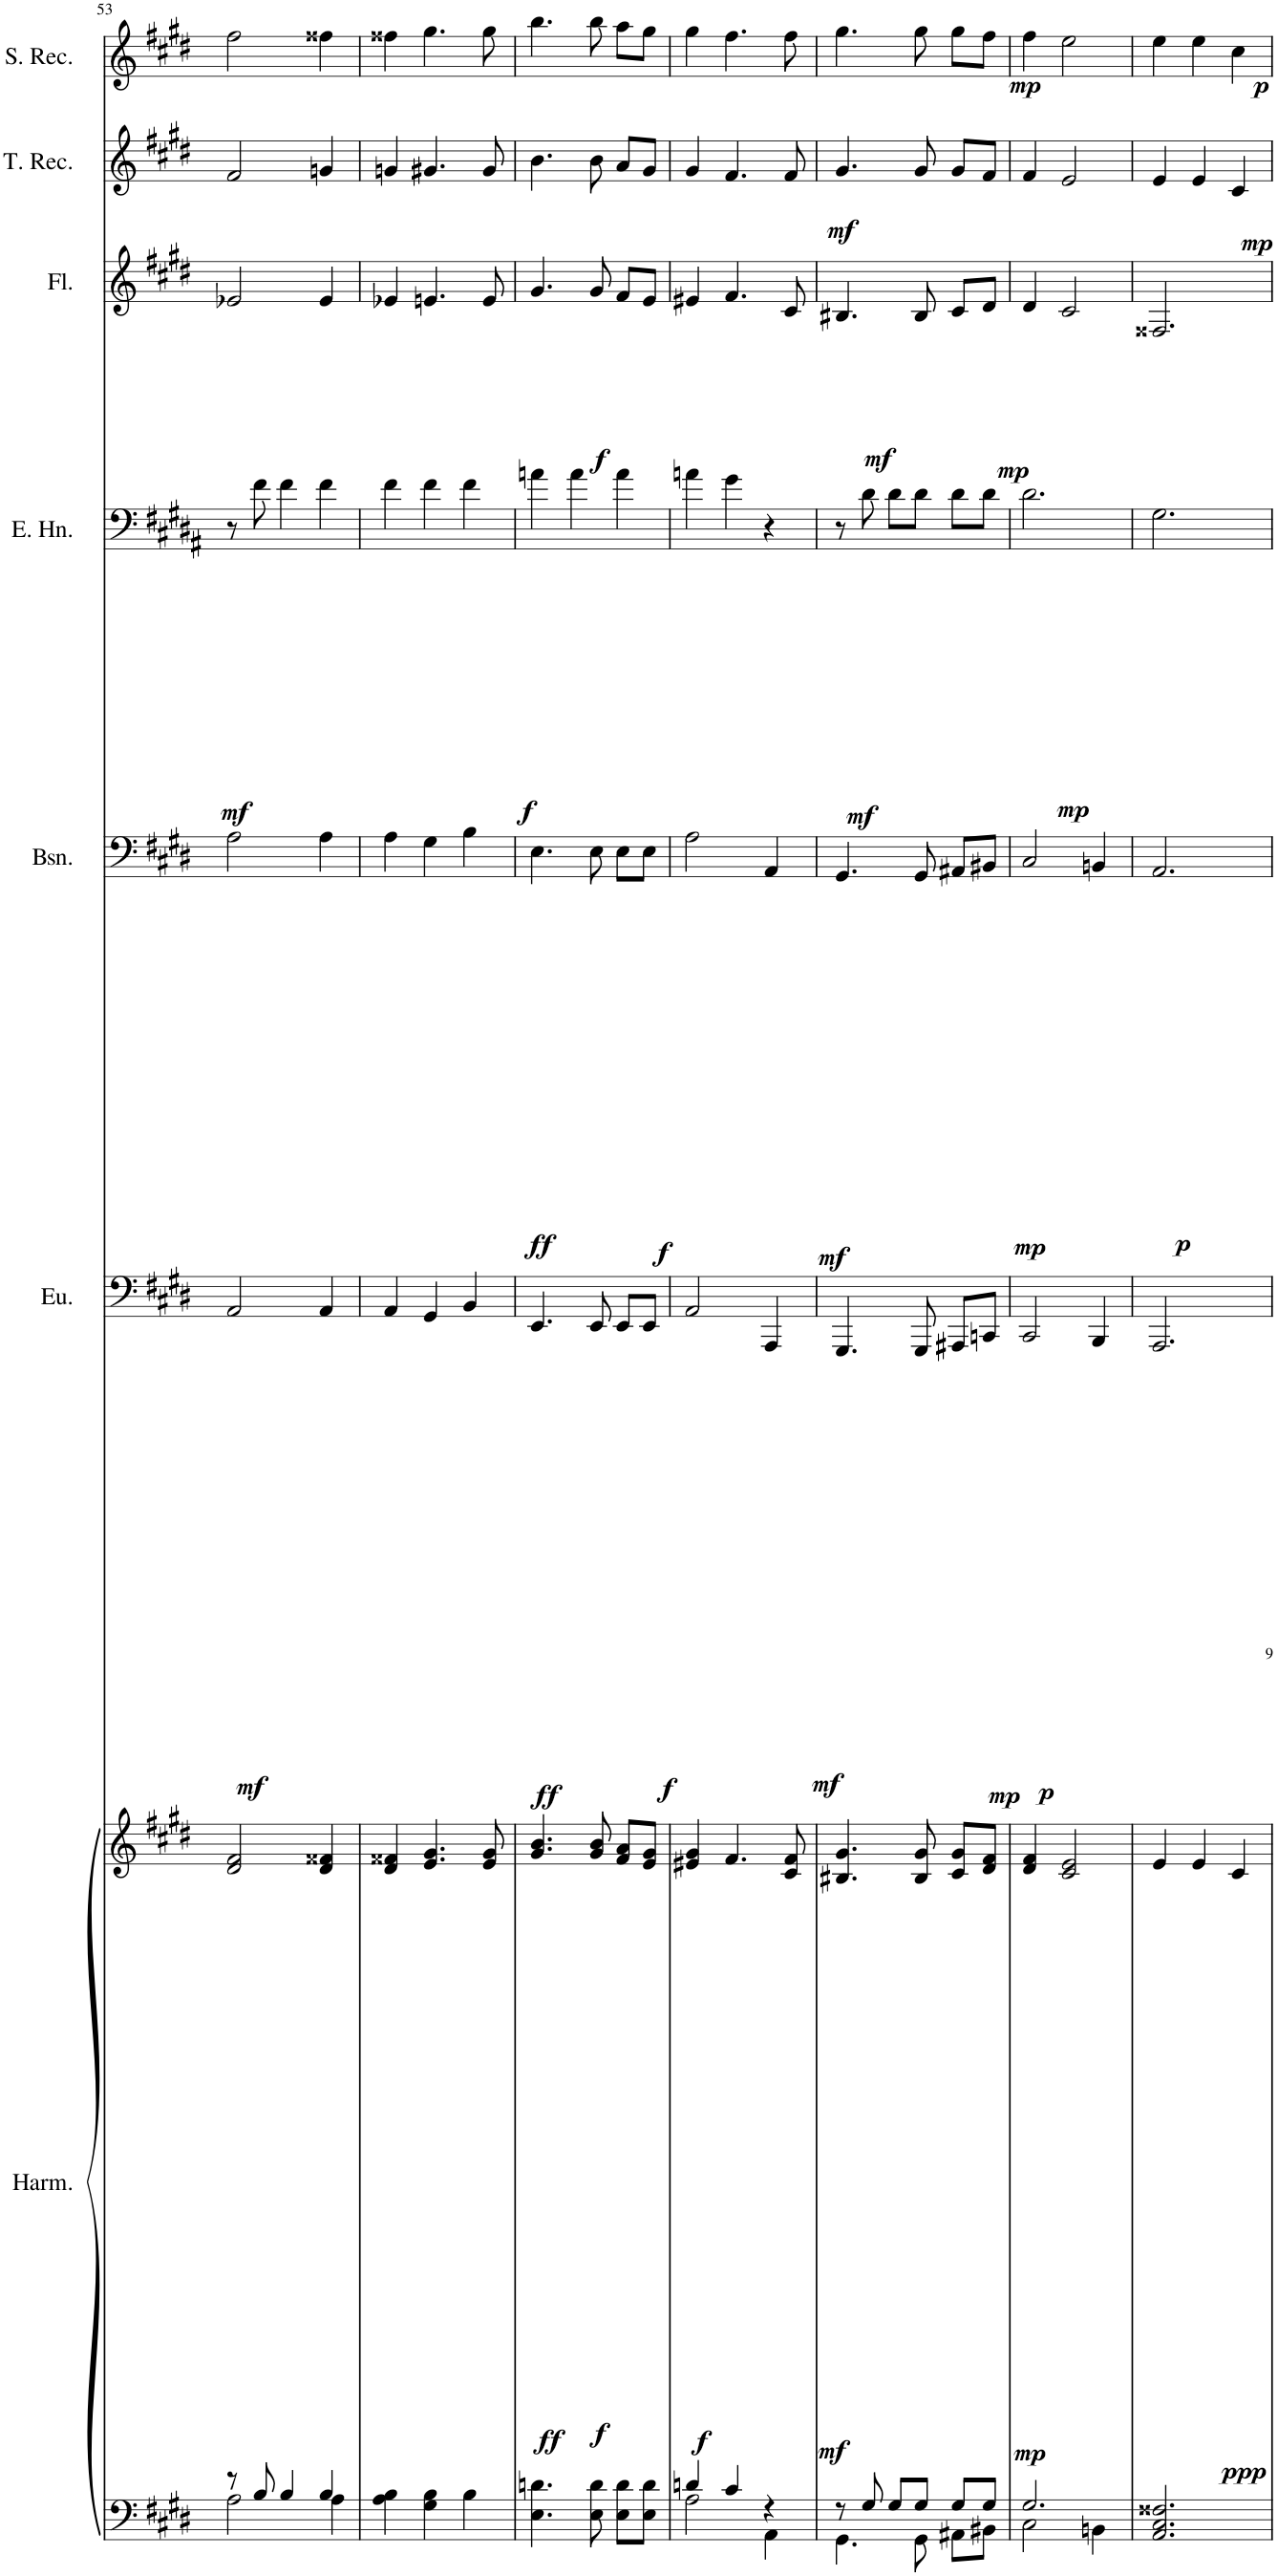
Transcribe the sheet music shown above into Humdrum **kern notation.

**kern	**kern	**dynam	**kern	**dynam	**kern	**dynam	**kern	**dynam	**kern	**dynam	**kern	**dynam	**kern	**dynam
*part7	*part7	*part7	*part6	*part6	*part5	*part5	*part4	*part4	*part3	*part3	*part2	*part2	*part1	*part1
*staff8	*staff7	*staff7/8	*staff6	*staff6	*staff5	*staff5	*staff4	*staff4	*staff3	*staff3	*staff2	*staff2	*staff1	*staff1
*I"Harmonium	*	*	*I"Euphonium	*	*I"Bassoon	*	*I"English Horn	*	*I"Flute	*	*I"Tenor Recorder	*	*I"Soprano Recorder	*
*I'Harm.	*	*	*I'Eu.	*	*I'Bsn.	*	*I'E. Hn.	*	*I'Fl.	*	*I'T. Rec.	*	*I'S. Rec.	*
!!LO:PB:g=z
*clefF4	*clefG2	*	*clefF4	*	*clefF4	*	*clefF4	*	*clefG2	*	*clefG2	*	*clefG2	*
*	*	*	*	*	*	*	*Trd4c7	*	*	*	*	*	*	*
*k[f#c#g#d#]	*k[f#c#g#d#]	*	*k[f#c#g#d#]	*	*k[f#c#g#d#]	*	*k[f#c#g#d#a#]	*	*k[f#c#g#d#]	*	*k[f#c#g#d#]	*	*k[f#c#g#d#]	*
*M3/4	*M3/4	*	*M3/4	*	*M3/4	*	*M3/4	*	*M3/4	*	*M3/4	*	*M3/4	*
=53	=53	=53	=53	=53	=53	=53	=53	=53	=53	=53	=53	=53	=53	=53
*^	*	*	*	*	*	*	*	*	*	*	*	*	*	*
!	!	!	!	!	!LO:DY:b	!	!	!	!LO:DY:b	!	!	!	!	!	!
8r	2A\	2d#/ 2f#/	.	2AA/	mf	2A\	.	8r	mf	2e-X/	.	2f#/	.	2ff#\	.
8B/	.	.	.	.	.	.	.	8f#\	.	.	.	.	.	.	.
4B/	.	.	.	.	.	.	.	4f#\	.	.	.	.	.	.	.
4B/	4A\	4d#/ 4f##X/	.	4AA/	.	4A\	.	4f#\	.	4e-/	.	4gn/	.	4ff##X\	.
*v	*v	*	*	*	*	*	*	*	*	*	*	*	*	*	*
=54	=54	=54	=54	=54	=54	=54	=54	=54	=54	=54	=54	=54	=54	=54
4A\ 4B\	4d#/ 4f##X/	.	4AA/	.	4A\	.	4f#\	.	4e-X/	.	4gn/	.	4ff##X\	.
4G#\ 4B\	4.e/ 4.g#/	.	4GG#/	.	4G#\	.	4f#\	.	4.en/	.	4.g#X/	.	4.gg#\	.
4B\	.	.	4BB/	.	4B\	.	4f#\	.	.	.	.	.	.	.
!	!	!LO:DY:b	!	!	!	!	!	!	!	!LO:DY:b	!	!	!	!
.	8e/ 8g#/	f	.	.	.	.	.	.	8e/	f	8g#/	.	8gg#\	.
=55	=55	=55	=55	=55	=55	=55	=55	=55	=55	=55	=55	=55	=55	=55
!	!	!LO:DY:b	!	!LO:DY:b	!	!LO:DY:b	!	!LO:DY:b	!	!	!	!	!	!
4.E\ 4.dn\	4.g#/ 4.b/	ff	4.EE/	ff	4.E\	ff	4an\	f	4.g#/	.	4.b\	.	4.bb\	.
.	.	.	.	.	.	.	4a\	.	.	.	.	.	.	.
!	!	!	!	!LO:DY:b	!	!LO:DY:b	!	!	!	!	!	!	!	!
8E\ 8d\	8g#/ 8b/	.	8EE/	f	8E\	f	.	.	8g#/	.	8b\	.	8bb\	.
8E\ 8d\L	8f#/ 8a/L	.	8EE/L	.	8E\L	.	4a\	.	8f#/L	.	8a/L	.	8aa\L	.
8E\ 8d\J	8e/ 8g#/J	.	8EE/J	.	8E\J	.	.	.	8e/J	.	8g#/J	.	8gg#\J	.
=56	=56	=56	=56	=56	=56	=56	=56	=56	=56	=56	=56	=56	=56	=56
*^	*	*	*	*	*	*	*	*	*	*	*	*	*	*
!	!	!	!LO:DY:b	!	!	!	!	!	!	!	!	!	!	!	!
4dn/	2A\	4e#X/ 4g#/	f	2AA/	.	2A\	.	4an\	.	4e#X/	.	4g#/	.	4gg#\	.
4c#/	.	4.f#/	.	.	.	.	.	4g#\	.	4.f#/	.	4.f#/	.	4.ff#\	.
4r	4AA\	.	.	4AAA/	.	4AA/	.	4r	.	.	.	.	.	.	.
!	!	!	!	!	!	!	!	!	!	!	!LO:DY:b	!	!	!	!
.	.	8c#/ 8f#/	.	.	.	.	.	.	.	8c#/	mf	8f#/	.	8ff#\	.
=57	=57	=57	=57	=57	=57	=57	=57	=57	=57	=57	=57	=57	=57	=57	=57
!	!	!	!LO:DY:b	!	!LO:DY:b	!	!LO:DY:b	!	!LO:DY:b	!	!	!	!LO:DY:b	!	!
8r	4.GG#\	4.B#X/ 4.g#/	mf	4.GGG#/	mf	4.GG#/	mf	8r	mf	4.B#X/	.	4.g#/	mf	4.gg#\	.
8G#/	.	.	.	.	.	.	.	8d#\	.	.	.	.	.	.	.
8G#/L	.	.	.	.	.	.	.	8d#\L	.	.	.	.	.	.	.
!	!	!	!	!	!LO:DY:b	!	!	!	!	!	!LO:DY:b	!	!	!	!LO:DY:b
8G#/J	8GG#\	8B#/ 8g#/	.	8GGG#/	mp	8GG#/	.	8d#\J	.	8B#/	mp	8g#/	.	8gg#\	mp
8G#/L	8AA#X\L	8c#/ 8g#/L	.	8AAA#X/L	.	8AA#X/L	.	8d#\L	.	8c#/L	.	8g#/L	.	8gg#\L	.
8G#/J	8BB#X\J	8d#/ 8f#/J	.	8CCn/J	.	8BB#X/J	.	8d#\J	.	8d#/J	.	8f#/J	.	8ff#\J	.
=58	=58	=58	=58	=58	=58	=58	=58	=58	=58	=58	=58	=58	=58	=58	=58
!	!	!	!LO:DY:b	!	!LO:DY:b	!	!LO:DY:b	!	!LO:DY:b	!	!	!	!	!	!
2.G#/	2C#\	4d#/ 4f#/	mp	2CC#/	p	2C#/	mp	2.d#\	mp	4d#/	.	4f#/	.	4ff#\	.
.	.	2c#/ 2e/	.	.	.	.	.	.	.	2c#/	.	2e/	.	2ee\	.
!	!	!	!	!	!	!	!LO:DY:b	!	!	!	!	!	!	!	!
.	4BBn\	.	.	4BBB/	.	4BBn/	p	.	.	.	.	.	.	.	.
=59	=59	=59	=59	=59	=59	=59	=59	=59	=59	=59	=59	=59	=59	=59	=59
!	!	!	!LO:DY:b	!	!	!	!	!	!	!	!	!	!LO:DY:b	!	!LO:DY:b
*v	*v	*	*	*	*	*	*	*	*	*	*	*	*	*	*
2.AA/ 2.C#/ 2.F##X/	4e/	ppp	2.AAA/	.	2.AA/	.	2.G#\	.	2.F##X/	.	4e/	mp	4ee\	p
.	4e/	.	.	.	.	.	.	.	.	.	4e/	.	4ee\	.
.	4c#/	.	.	.	.	.	.	.	.	.	4c#/	.	4cc#\	.
=	=	=	=	=	=	=	=	=	=	=	=	=	=	=
*-	*-	*-	*-	*-	*-	*-	*-	*-	*-	*-	*-	*-	*-	*-
